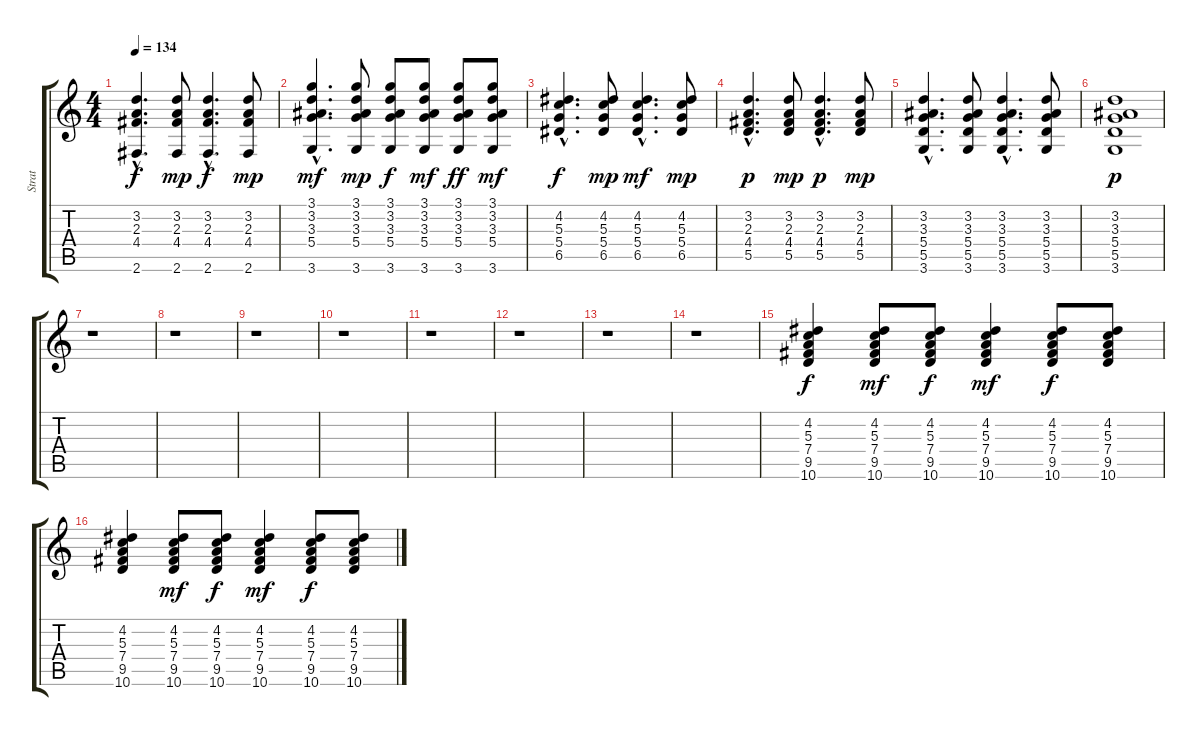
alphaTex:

\track ("Strat" "Strat") {instrument acousticguitarsteel}
\staff {score tabs}
\tuning (E4 B3 G3 D3 A2 E2) {hide}
\ts (4 4)
\tempo 134
\clef g2
\ks c
(3.2{hac} 2.3{hac} 4.4{hac} 2.6{hac}).4{d dy f} (3.2 2.3 4.4 2.6).8{dy mp} (3.2{hac} 2.3{hac} 4.4{hac} 2.6{hac}).4{d dy f} (3.2 2.3 4.4 2.6).8{dy mp} |
(3.1{hac} 3.2{hac} 3.3{hac} 5.4{hac} 3.6{hac}).4{d dy mf} (3.1 3.2 3.3 5.4 3.6).8{dy mp} (3.1 3.2 3.3 5.4 3.6).8{dy f} (3.1 3.2 3.3 5.4 3.6).8{dy mf} (3.1 3.2 3.3 5.4 3.6).8{dy ff} (3.1 3.2 3.3 5.4 3.6).8{dy mf} |
(4.2{hac} 5.3{hac} 5.4{hac} 6.5{hac}).4{d dy f} (4.2 5.3 5.4 6.5).8{dy mp} (4.2{hac} 5.3{hac} 5.4{hac} 6.5{hac}).4{d dy mf} (4.2 5.3 5.4 6.5).8{dy mp} |
(3.2{hac} 2.3{hac} 4.4{hac} 5.5{hac}).4{d dy p} (3.2 2.3 4.4 5.5).8{dy mp} (3.2{hac} 2.3{hac} 4.4{hac} 5.5{hac}).4{d dy p} (3.2 2.3 4.4 5.5).8{dy mp} |
(3.2{hac} 3.3{hac} 5.4{hac} 5.5{hac} 3.6{hac}).4{d} (3.2 3.3 5.4 5.5 3.6).8 (3.2{hac} 3.3{hac} 5.4{hac} 5.5{hac} 3.6{hac}).4{d} (3.2 3.3 5.4 5.5 3.6).8 |
(3.2 3.3 5.4 5.5 3.6).1{dy p} |
r.1 |
r.1 |
r.1 |
r.1 |
r.1 |
r.1 |
r.1 |
r.1 |
(4.2 5.3 7.4 9.5 10.6).4{dy f} (4.2 5.3 7.4 9.5 10.6).8{dy mf} (4.2 5.3 7.4 9.5 10.6).8{dy f} (4.2 5.3 7.4 9.5 10.6).4{dy mf} (4.2 5.3 7.4 9.5 10.6).8{dy f} (4.2 5.3 7.4 9.5 10.6).8 |
(4.2 5.3 7.4 9.5 10.6).4 (4.2 5.3 7.4 9.5 10.6).8{dy mf} (4.2 5.3 7.4 9.5 10.6).8{dy f} (4.2 5.3 7.4 9.5 10.6).4{dy mf} (4.2 5.3 7.4 9.5 10.6).8{dy f} (4.2 5.3 7.4 9.5 10.6).8
